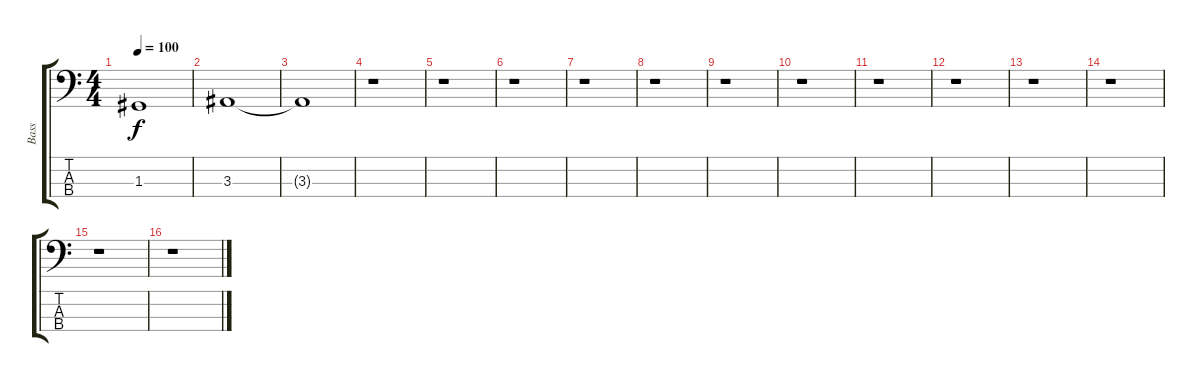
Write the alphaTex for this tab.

\track ("Bass" "Bass") {instrument electricbassfinger}
\staff {score tabs}
\tuning (F2 C2 G1 D1) {hide}
\ts (4 4)
\tempo 100
\clef f4
\ks c
1.3.1{dy f} |
3.3.1 |
3.3{t}.1 |
r.1 |
r.1 |
r.1 |
r.1 |
r.1 |
r.1 |
r.1 |
r.1 |
r.1 |
r.1 |
r.1 |
r.1 |
r.1
